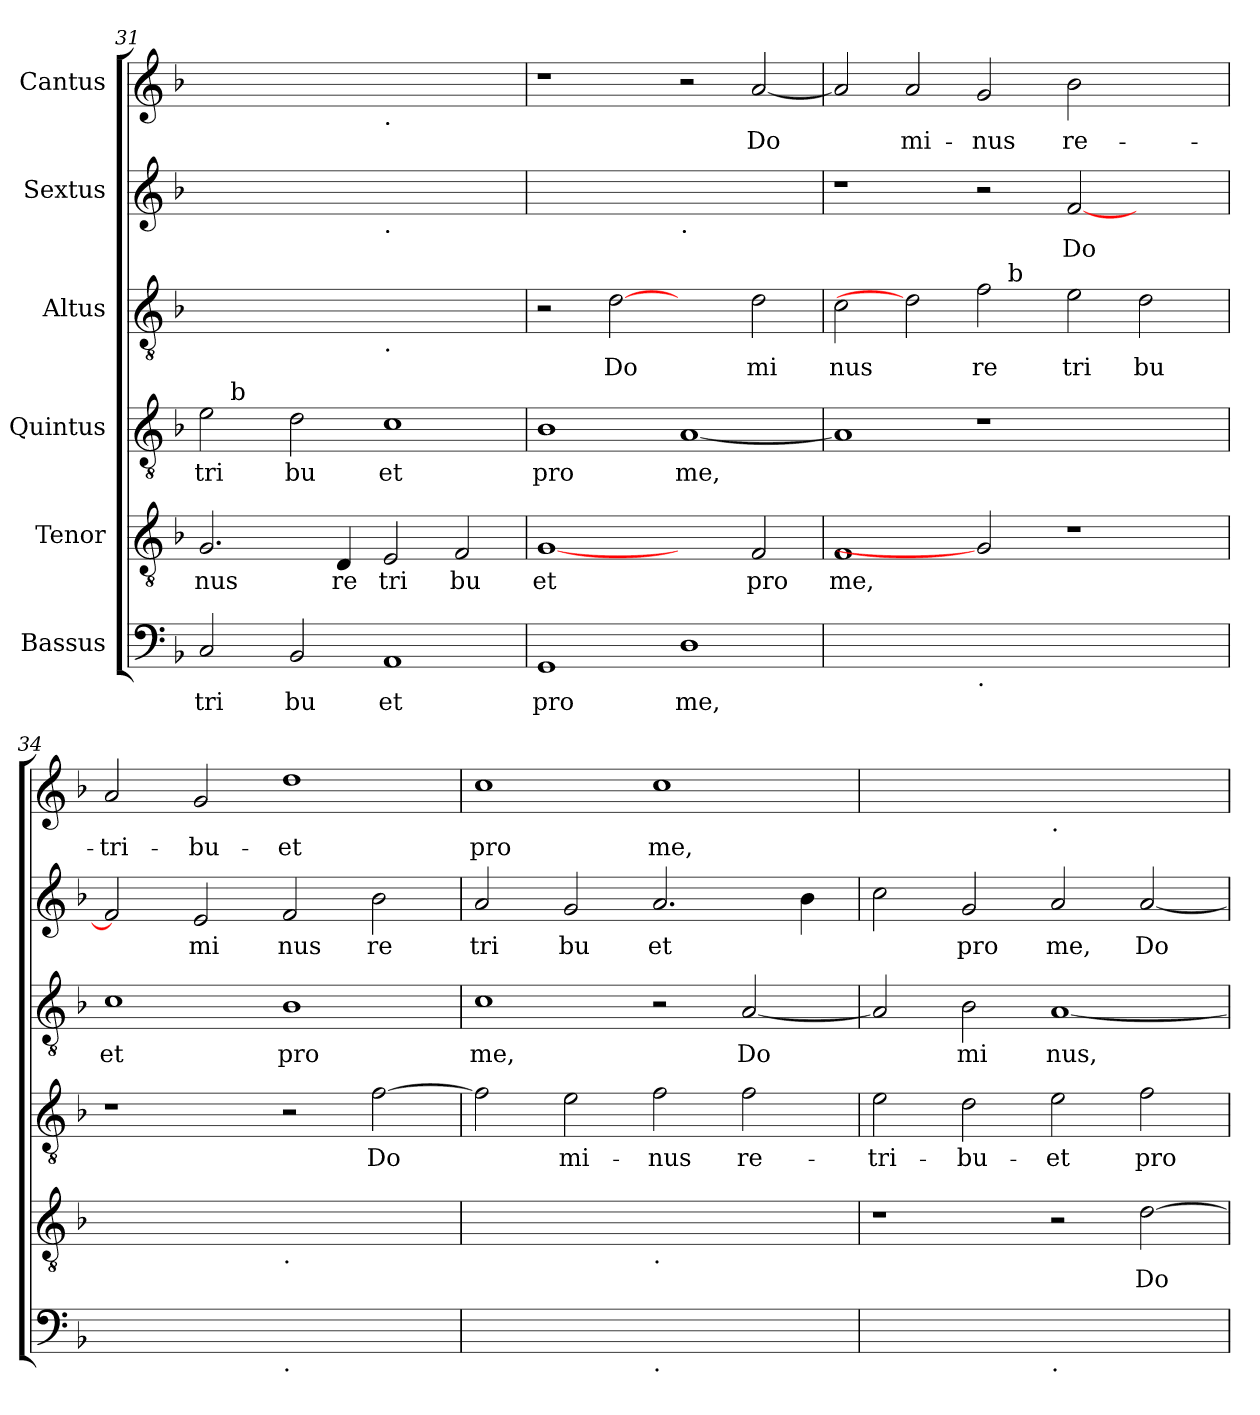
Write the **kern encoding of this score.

**kern	**text	**kern	**text	**kern	**text	**kern	**text	**kern	**text	**kern	**text
*part6	*part6	*part5	*part5	*part4	*part4	*part3	*part3	*part2	*part2	*part1	*part1
*staff6	*staff6	*staff5	*staff5	*staff4	*staff4	*staff3	*staff3	*staff2	*staff2	*staff1	*staff1
*I"Bassus	*	*I"Tenor	*	*I"Quintus	*	*I"Altus	*	*I"Sextus	*	*I"Cantus	*
*clefF4	*	*clefGv2	*	*clefGv2	*	*clefGv2	*	*clefG2	*	*clefG2	*
*k[b-]	*	*k[b-]	*	*k[b-]	*	*k[b-]	*	*k[b-]	*	*k[b-]	*
*F:	*	*F:	*	*F:	*	*F:	*	*F:	*	*F:	*
=31	=31	=31	=31	=31	=31	=31	=31	=31	=31	=31	=31
!	!LO:LY:b	!	!LO:LY:b	!	!LO:LY:b	!	!	!	!	!	!
*	*	*	*	*^	*	*	*	*	*	*	*
2C/	tri	2.G/	nus	2e\	8ryy	tri	1ryy	.	1ryy	.	1ryy	.
!	!	!	!	!	!LO:TX:a:t=b	!	!	!	!	!	!	!
.	.	.	.	.	1...ryy	.	.	.	.	.	.	.
!	!LO:LY:b	!	!	!	!	!LO:LY:b	!	!	!	!	!	!
2BB-/	bu	.	.	2d\	.	bu	.	.	.	.	.	.
!	!	!	!LO:LY:b	!	!	!	!	!	!	!	!	!
.	.	4D/	re	.	.	.	.	.	.	.	.	.
!	!	!	!	!	!	!	!	!	!	!	!LO:TX:b:t=.	!
!	!	!	!	!	!	!	!	!	!LO:TX:b:t=.	!	!	!
!	!	!	!	!	!	!	!LO:TX:b:t=.	!	!	!	!	!
!	!LO:LY:b	!	!LO:LY:b	!	!	!LO:LY:b	!	!	!	!	!	!
1AA	et	2E/	tri	1c	.	et	1ryy	.	1ryy	.	1ryy	.
!	!	!	!LO:LY:b	!	!	!	!	!	!	!	!	!
.	.	2F/	bu	.	.	.	.	.	.	.	.	.
=32	=32	=32	=32	=32	=32	=32	=32	=32	=32	=32	=32	=32
!	!LO:LY:b	!	!LO:LY:b	!	!	!LO:LY:b	!	!	!	!	!	!
*	*	*	*	*v	*v	*	*	*	*	*	*	*
1GG	pro	[1G	et	1B-	pro	2r	.	1ryy	.	1r	.
!	!	!	!	!	!	!	!LO:LY:b	!	!	!	!
.	.	.	.	.	.	[2d	Do	.	.	.	.
!	!	!	!	!	!	!	!	!LO:TX:b:t=.	!	!	!
!	!LO:LY:b	!	!	!	!LO:LY:b	!	!	!	!	!	!
1D	me,	2ryy	.	[<1A	me,	2ryy	.	1ryy	.	2r	.
!	!	!	!LO:LY:b	!	!	!	!LO:LY:b	!	!	!	!LO:LY:b
.	.	2F/	pro	.	.	2d\	mi	.	.	[<2a/	Do
=33	=33	=33	=33	=33	=33	=33	=33	=33	=33	=33	=33
!	!	!	!LO:LY:b	!	!	!	!LO:LY:b	!	!	!	!
*	*	*	*	*	*	*^	*	*	*	*	*
1ryy	.	1F	me,	1A]	.	2c\	1ryy	nus	1r	.	2a/]	.
!	!	!	!	!	!	!	!	!	!	!	!	!LO:LY:b
.	.	.	.	.	.	2d]	.	.	.	.	2a/	-mi-
!LO:TX:b:t=.	!	!	!	!	!	!	!	!	!	!	!	!
!	!	!	!	!	!	!	!	!LO:LY:b	!	!	!	!LO:LY:b
1.ryy	.	2G]	.	1r	.	2f\	8ryy	re	2r	.	2g/	-nus
!	!	!	!	!	!	!	!LO:TX:a:t=b	!	!	!	!	!
.	.	.	.	.	.	.	1ryy	.	.	.	.	.
!	!	!	!	!	!	!	!	!LO:LY:b	!	!LO:LY:b	!	!LO:LY:b
.	.	1r	.	.	.	2e\	.	tri	[<2f/	Do	2b-\	re-
!	!	!	!	!	!	!	!	!LO:LY:b	!	!	!	!
.	.	.	.	2ryy	.	2d\	.	bu	2ryy	.	2ryy	.
.	.	.	.	.	.	.	4.ryy	.	.	.	.	.
=34	=34	=34	=34	=34	=34	=34	=34	=34	=34	=34	=34	=34
!	!	!	!	!	!	!	!	!LO:LY:b	!	!	!	!LO:LY:b
*	*	*	*	*	*	*v	*v	*	*	*	*	*
1ryy	.	1ryy	.	1r	.	1c	et	2f/]	.	2a/	-tri-
!	!	!	!	!	!	!	!	!	!LO:LY:b	!	!LO:LY:b
.	.	.	.	.	.	.	.	2e/	mi	2g/	-bu-
!	!	!LO:TX:b:t=.	!	!	!	!	!	!	!	!	!
!LO:TX:b:t=.	!	!	!	!	!	!	!	!	!	!	!
!	!	!	!	!	!	!	!LO:LY:b	!	!LO:LY:b	!	!LO:LY:b
1ryy	.	1ryy	.	2r	.	1B-	pro	2f/	nus	1dd	-et
!	!	!	!	!	!LO:LY:b	!	!	!	!LO:LY:b	!	!
.	.	.	.	[>2f\	Do	.	.	2b-\	re	.	.
!!LO:PB:g=z
=35	=35	=35	=35	=35	=35	=35	=35	=35	=35	=35	=35
!	!	!	!	!	!	!	!LO:LY:b	!	!LO:LY:b	!	!LO:LY:b
1ryy	.	1ryy	.	2f\]	.	1c	me,	2a/	tri	1cc	pro
!	!	!	!	!	!LO:LY:b	!	!	!	!LO:LY:b	!	!
.	.	.	.	2e\	mi-	.	.	2g/	bu	.	.
!	!	!LO:TX:b:t=.	!	!	!	!	!	!	!	!	!
!LO:TX:b:t=.	!	!	!	!	!	!	!	!	!	!	!
!	!	!	!	!	!LO:LY:b	!	!	!	!LO:LY:b	!	!LO:LY:b
1ryy	.	1ryy	.	2f\	-nus	2r	.	2.a/	et	1cc	me,
!	!	!	!	!	!LO:LY:b	!	!LO:LY:b	!	!	!	!
.	.	.	.	2f\	re-	[<2A/	Do	.	.	.	.
.	.	.	.	.	.	.	.	4b-\	.	.	.
=36	=36	=36	=36	=36	=36	=36	=36	=36	=36	=36	=36
!	!	!	!	!	!LO:LY:b	!	!	!	!	!	!
1ryy	.	1r	.	2e\	-tri-	2A/]	.	2cc\	.	1ryy	.
!	!	!	!	!	!LO:LY:b	!	!LO:LY:b	!	!LO:LY:b	!	!
.	.	.	.	2d\	-bu-	2B-\	mi	2g/	pro	.	.
!	!	!	!	!	!	!	!	!	!	!LO:TX:b:t=.	!
!LO:TX:b:t=.	!	!	!	!	!	!	!	!	!	!	!
!	!	!	!	!	!LO:LY:b	!	!LO:LY:b	!	!LO:LY:b	!	!
1ryy	.	2r	.	2e\	-et	[<1A	nus,	2a/	me,	1ryy	.
!	!	!	!LO:LY:b	!	!LO:LY:b	!	!	!	!LO:LY:b	!	!
.	.	[>2d\	Do	2f\	pro	.	.	[<2a/	Do	.	.
=	=	=	=	=	=	=	=	=	=	=	=
*-	*-	*-	*-	*-	*-	*-	*-	*-	*-	*-	*-
